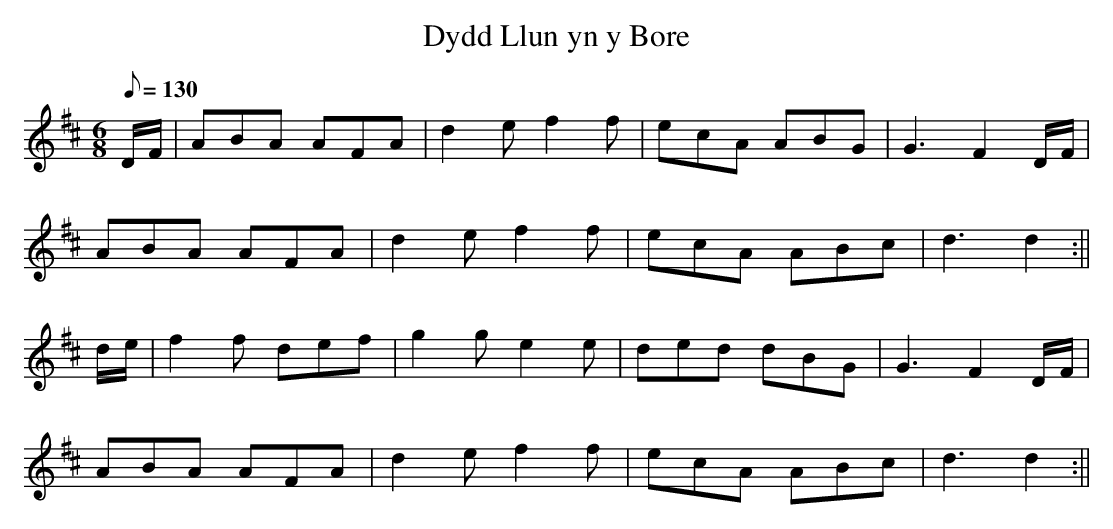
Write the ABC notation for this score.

X:1
T:Dydd Llun yn y Bore
M:6/8
L:1/8
Q:130
K:D
D/F/|ABA AFA|d2ef2f|ecA ABG|G3F2D/F/|!
ABA AFA|d2ef2f|ecA ABc|d3d2:||!
d/e/|f2f def|g2ge2e|ded dBG|G3F2D/F/|!
ABA AFA|d2ef2f|ecA ABc|d3d2:||
